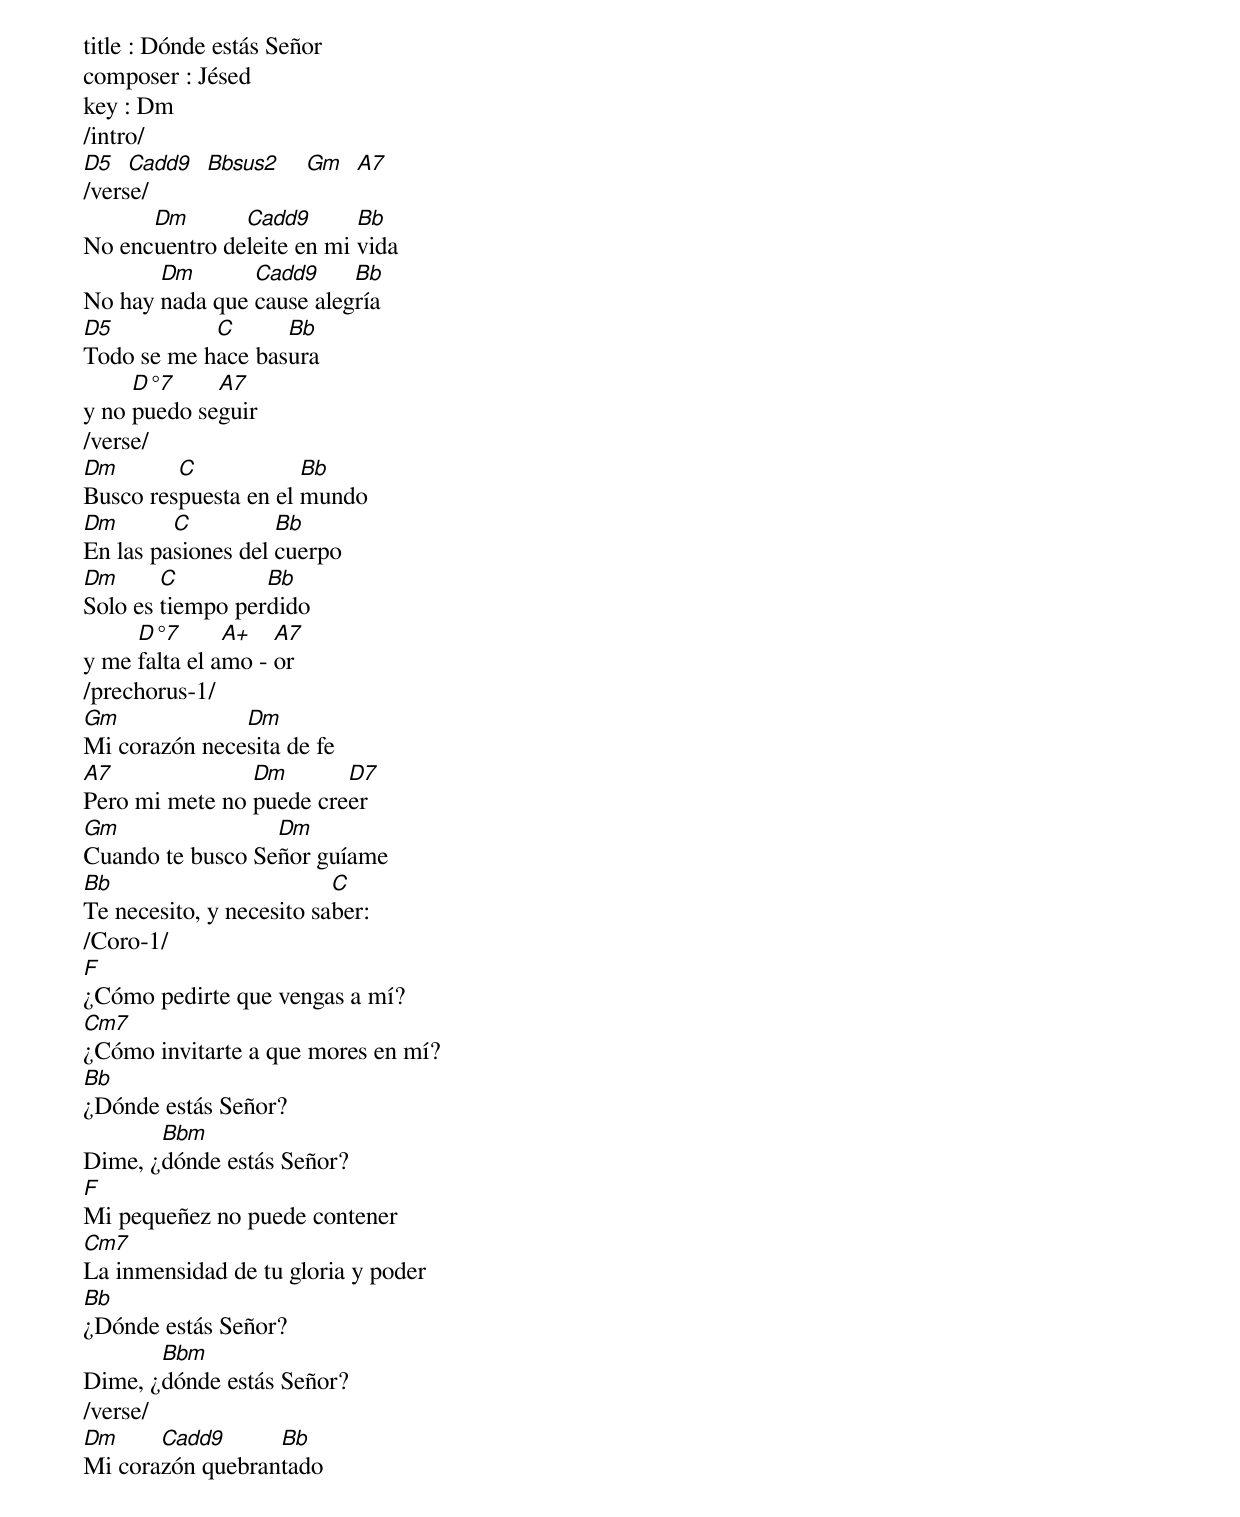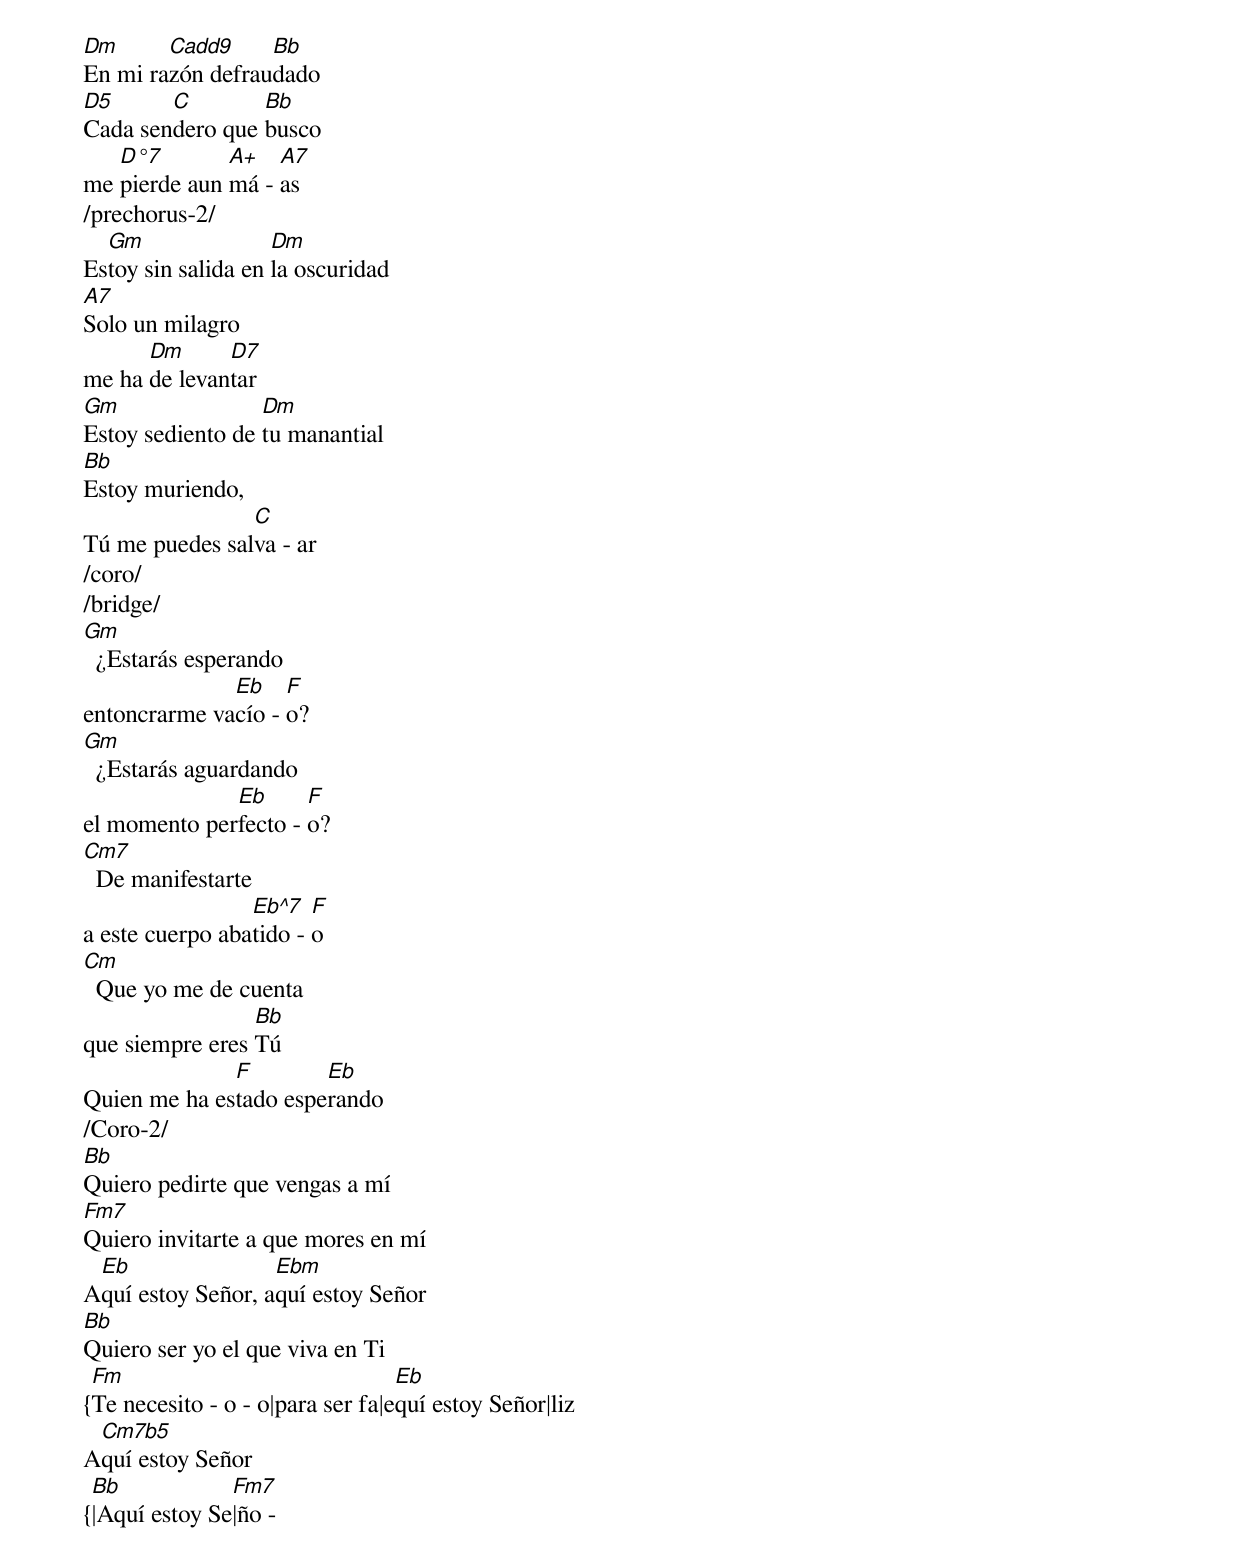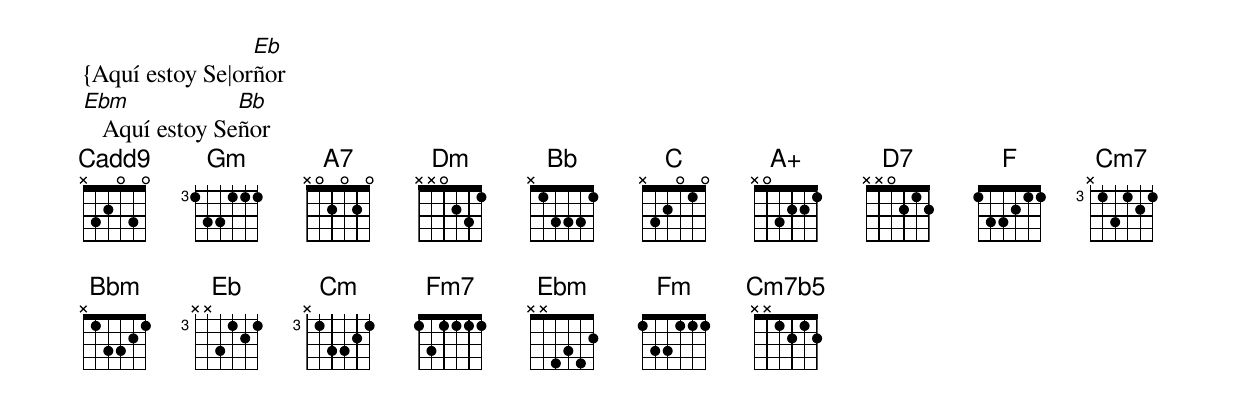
title : Dónde estás Señor
composer : Jésed
key : Dm
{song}
/intro/
[D5]  [Cadd9]  [Bbsus2]    [Gm]  [A7]
/verse/
No enc[Dm]uentro de[Cadd9]leite en mi [Bb]vida
No hay [Dm]nada que [Cadd9]cause aleg[Bb]ría
[D5]Todo se me h[C]ace bas[Bb]ura
y no [D°7]puedo se[A7]guir
/verse/
[Dm]Busco res[C]puesta en el [Bb]mundo
[Dm]En las pa[C]siones del [Bb]cuerpo
[Dm]Solo es [C]tiempo per[Bb]dido
y me [D°7]falta el a[A+]mo - [A7]or
/prechorus-1/
[Gm]Mi corazón nece[Dm]sita de fe
[A7]Pero mi mete no [Dm]puede cre[D7]er
[Gm]Cuando te busco Se[Dm]ñor guíame
[Bb]Te necesito, y necesito sa[C]ber:
/Coro-1/
[F]¿Cómo pedirte que vengas a mí?
[Cm7]¿Cómo invitarte a que mores en mí?
[Bb]¿Dónde estás Señor?
Dime, ¿[Bbm]dónde estás Señor?
[F]Mi pequeñez no puede contener
[Cm7]La inmensidad de tu gloria y poder
[Bb]¿Dónde estás Señor?
Dime, ¿[Bbm]dónde estás Señor?
/verse/
[Dm]Mi cora[Cadd9]zón quebran[Bb]tado
[Dm]En mi ra[Cadd9]zón defrau[Bb]dado
[D5]Cada sen[C]dero que [Bb]busco
me [D°7]pierde aun [A+]má - [A7]as
/prechorus-2/
Es[Gm]toy sin salida en [Dm]la oscuridad
[A7]Solo un milagro
me ha [Dm]de levan[D7]tar
[Gm]Estoy sediento de [Dm]tu manantial
[Bb]Estoy muriendo,
Tú me puedes sal[C]va - ar
/coro/
/bridge/
[Gm]  ¿Estarás esperando
entoncrarme va[Eb]cío - [F]o?
[Gm]  ¿Estarás aguardando
el momento per[Eb]fecto - [F]o?
[Cm7]  De manifestarte
a este cuerpo aba[Eb^7]tido - [F]o
[Cm]  Que yo me de cuenta
que siempre eres [Bb]Tú
Quien me ha es[F]tado espe[Eb]rando
/Coro-2/
[Bb]Quiero pedirte que vengas a mí
[Fm7]Quiero invitarte a que mores en mí
A[Eb]quí estoy Señor, a[Ebm]quí estoy Señor
[Bb]Quiero ser yo el que viva en Ti
{[Fm]Te necesito - []o - o|para ser f[]a|e[Eb]quí estoy Señor|liz
A[Cm7b5]quí estoy Señor
{[Bb]|Aquí estoy Se[Fm7]|ño -
{[]Aquí estoy Se|or[Eb]ñor
[Ebm]   Aquí estoy Se[Bb]ñor
